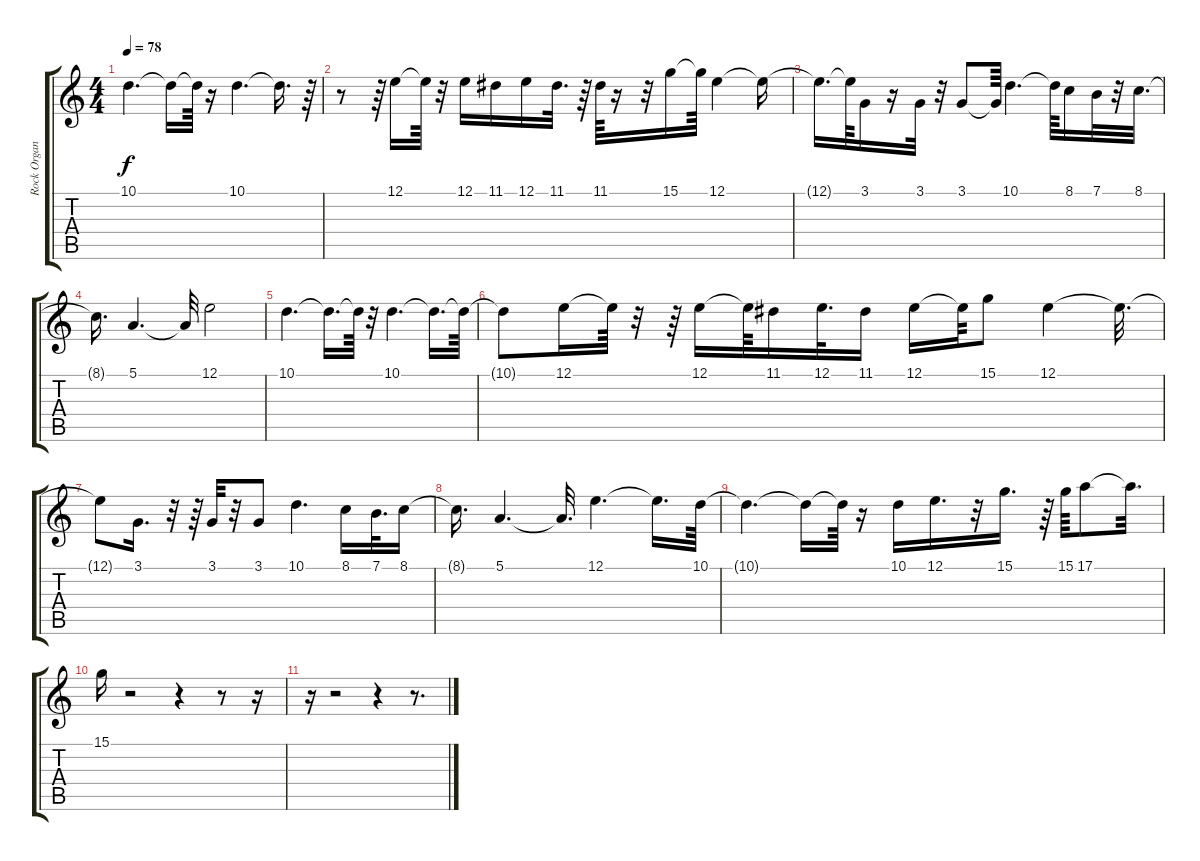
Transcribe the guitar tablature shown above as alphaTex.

\track ("Rock Organ" "Rock Organ") {instrument rockorgan}
\staff {score tabs}
\tuning (E4 B3 G3 D3 A2 E2) {hide}
\ts (4 4)
\tempo 78
\clef g2
\ks c
10.1{t}.4{d dy f} 10.1{t}.16 10.1{t}.64 r.16 10.1.4{d} 10.1{t}.16{d} r.64 |
r.8 r.64 12.1.16 12.1{t}.64 r.32 12.1.16 11.1.16 12.1.16 11.1.32{d} r.64 11.1.64 r.16 r.32 15.1.16 15.1{t}.64 12.1.4 12.1{t}.16 |
12.1{t}.16{d} 12.1{t}.64 3.1.16 r.16 3.1.32 r.32 3.1.8 3.1{t}.64 10.1.4{d} 10.1{t}.64 8.1.16 7.1.32 r.32 8.1.32{d} |
8.1{t}.16{d} 5.1.4{d} 5.1{t}.32 12.1.2 |
10.1.4{d} 10.1{t}.16{d} 10.1{t}.64 r.32 10.1.4{d} 10.1{t}.16{d} 10.1{t}.64 |
10.1{t}.8 12.1.16 12.1{t}.64 r.32 r.64 12.1.16 12.1{t}.64 11.1.16 12.1.32{d} 11.1.16 12.1.16 12.1{t}.64 15.1.8 12.1.4 12.1{t}.32{d} |
12.1{t}.8 3.1.16{d} r.32 r.64 3.1.32 r.32 3.1.8 10.1.4{d} 8.1.16 7.1.32{d} 8.1.16 |
8.1{t}.16{d} 5.1.4{d} 5.1{t}.32{d} 12.1.4{d} 12.1{t}.16{d} 10.1.64 |
10.1{t}.4{d} 10.1{t}.16 10.1{t}.64 r.16 10.1.16 12.1.16{d} r.32 15.1.16{d} r.64 15.1.64 17.1.8 17.1{t}.32{d} |
15.1.16 r.2 r.4 r.8 r.16 |
r.16 r.2 r.4 r.8{d}
